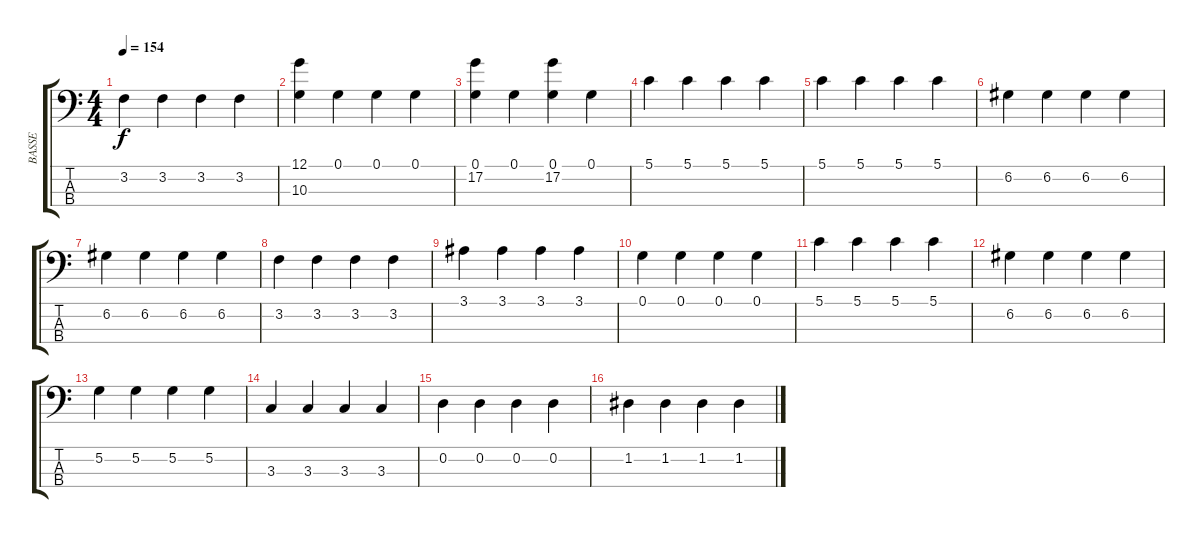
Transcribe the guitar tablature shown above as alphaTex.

\track ("BASSE" "BASSE") {instrument synthbass2}
\staff {score tabs}
\tuning (G2 D2 A1 E1) {hide}
\ts (4 4)
\tempo 154
\clef f4
\ks c
3.2.4{dy f} 3.2.4 3.2.4 3.2.4 |
(12.1 10.3).4 0.1.4 0.1.4 0.1.4 |
(0.1 17.2).4 0.1.4 (0.1 17.2).4 0.1.4 |
5.1.4 5.1.4 5.1.4 5.1.4 |
5.1.4 5.1.4 5.1.4 5.1.4 |
6.2.4 6.2.4 6.2.4 6.2.4 |
6.2.4 6.2.4 6.2.4 6.2.4 |
3.2.4 3.2.4 3.2.4 3.2.4 |
3.1.4 3.1.4 3.1.4 3.1.4 |
0.1.4 0.1.4 0.1.4 0.1.4 |
5.1.4 5.1.4 5.1.4 5.1.4 |
6.2.4 6.2.4 6.2.4 6.2.4 |
5.2.4 5.2.4 5.2.4 5.2.4 |
3.3.4 3.3.4 3.3.4 3.3.4 |
0.2.4 0.2.4 0.2.4 0.2.4 |
1.2.4 1.2.4 1.2.4 1.2.4
